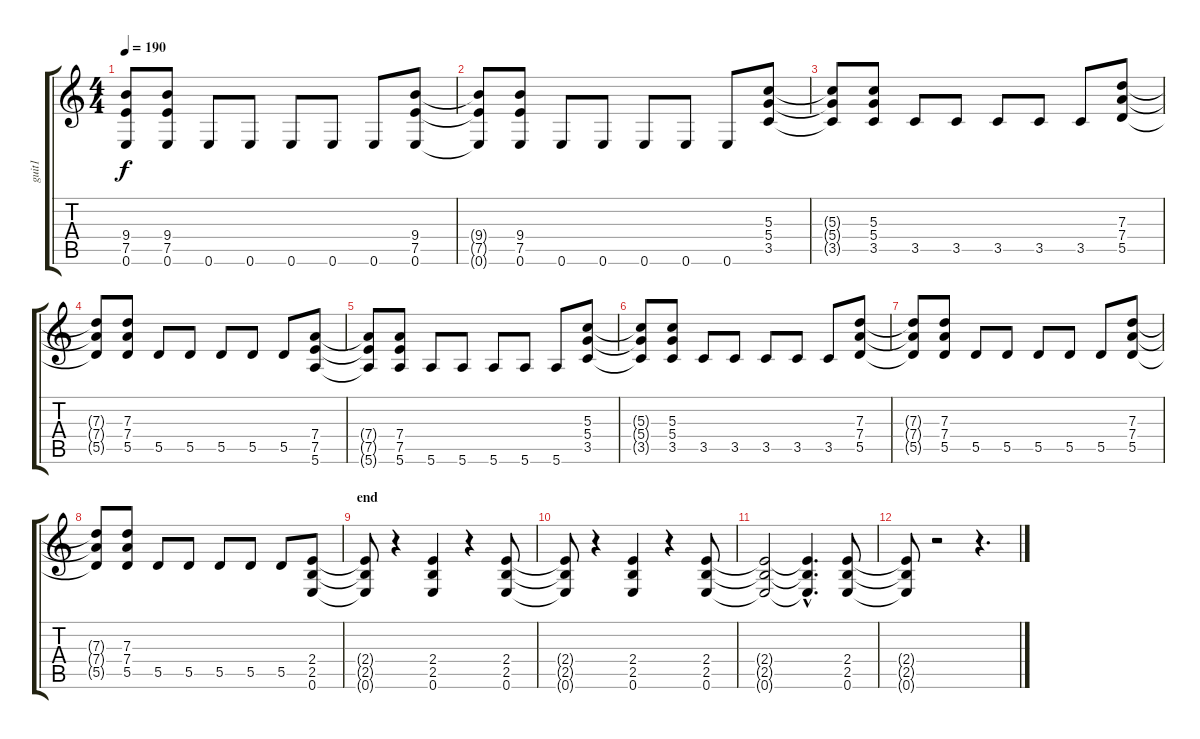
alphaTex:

\track ("guit1" "guit1") {instrument distortionguitar}
\staff {score tabs}
\tuning (E4 B3 G3 D3 A2 E2) {hide}
\ts (4 4)
\tempo 190
\clef g2
\ks c
(9.4{t} 7.5{t} 0.6{t}).8{dy f} (9.4 7.5 0.6).8 0.6.8 0.6.8 0.6.8 0.6.8 0.6.8 (9.4 7.5 0.6).8 |
(9.4{t} 7.5{t} 0.6{t}).8 (9.4 7.5 0.6).8 0.6.8 0.6.8 0.6.8 0.6.8 0.6.8 (5.3 5.4 3.5).8 |
(5.3{t} 5.4{t} 3.5{t}).8 (5.3 5.4 3.5).8 3.5.8 3.5.8 3.5.8 3.5.8 3.5.8 (7.3 7.4 5.5).8 |
(7.3{t} 7.4{t} 5.5{t}).8 (7.3 7.4 5.5).8 5.5.8 5.5.8 5.5.8 5.5.8 5.5.8 (7.4 7.5 5.6).8 |
(7.4{t} 7.5{t} 5.6{t}).8 (7.4 7.5 5.6).8 5.6.8 5.6.8 5.6.8 5.6.8 5.6.8 (5.3 5.4 3.5).8 |
(5.3{t} 5.4{t} 3.5{t}).8 (5.3 5.4 3.5).8 3.5.8 3.5.8 3.5.8 3.5.8 3.5.8 (7.3 7.4 5.5).8 |
(7.3{t} 7.4{t} 5.5{t}).8 (7.3 7.4 5.5).8 5.5.8 5.5.8 5.5.8 5.5.8 5.5.8 (7.3 7.4 5.5).8 |
(7.3{t} 7.4{t} 5.5{t}).8 (7.3 7.4 5.5).8 5.5.8 5.5.8 5.5.8 5.5.8 5.5.8 (2.4 2.5 0.6).8 |
\section ("" "end")
(2.4{t} 2.5{t} 0.6{t}).8 r.4 (2.4 2.5 0.6).4 r.4 (2.4 2.5 0.6).8 |
(2.4{t} 2.5{t} 0.6{t}).8 r.4 (2.4 2.5 0.6).4 r.4 (2.4 2.5 0.6).8 |
(2.4{t} 2.5{t} 0.6{t}).2 (2.4{hac t} 2.5{hac t} 0.6{hac t}).4{d} (2.4 2.5 0.6).8 |
(2.4{t} 2.5{t} 0.6{t}).8 r.2 r.4{d}
